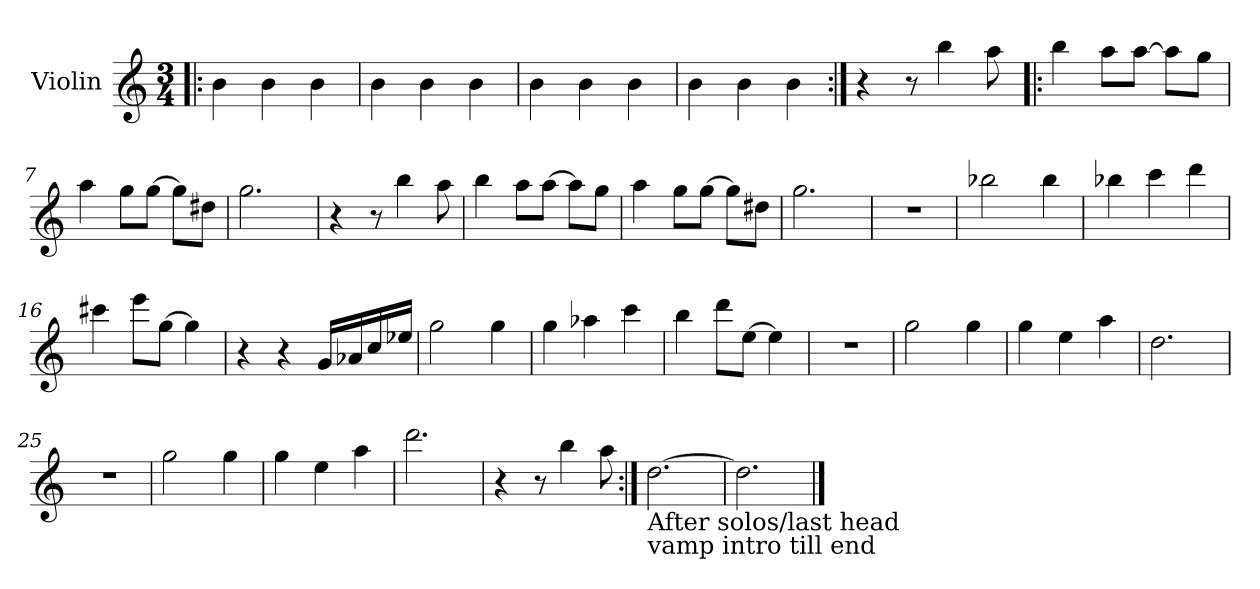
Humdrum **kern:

**kern
*part1
*staff1
*I"Violin
*I'Vln
*M3/4
=1!|:
4b
4b
4b
=2
4b
4b
4b
=3
4b
4b
4b
=4
4b
4b
4b
=5:|!
4r
8r
4bb\
8aa\
!!LO:LB:g=z
=6!|:
4bb\
8aa\L
[8aa\J
8aa\L]
8gg\J
=7
4aa\
8gg\L
[8gg\J
8gg\L]
8dd#X\J
=8
2.gg\
=9
4r
8r
4bb\
8aa\
!!LO:LB:g=z
=10
4bb\
8aa\L
[8aa\J
8aa\L]
8gg\J
=11
4aa\
8gg\L
[8gg\J
8gg\L]
8dd#X\J
=12
2.gg\
=13
2.r
!!LO:LB:g=z
=14
2bb-X\
4bb-\
=15
4bb-X\
4ccc\
4ddd\
=16
4ccc#X\
8eee\L
[8gg\J
4gg\]
=17
4r
4r
16g/LL
16a-X/
16cc/
16ee-X/JJ
!!LO:LB:g=z
=18
2gg\
4gg\
=19
4gg\
4aa-X\
4ccc\
=20
4bb\
8ddd\L
[8ee\J
4ee\]
=21
2.r
!!LO:LB:g=z
=22
2gg\
4gg\
=23
4gg\
4ee\
4aa\
=24
2.dd\
=25
2.r
!!LO:LB:g=z
=26
2gg\
4gg\
=27
4gg\
4ee\
4aa\
=28
2.ddd\
=29
4r
8r
4bb\
8aa\
=30:|!
!LO:TX:b:t=After solos/last head\nvamp intro till end
[2.dd\
=31
2.dd\]
==
*-
